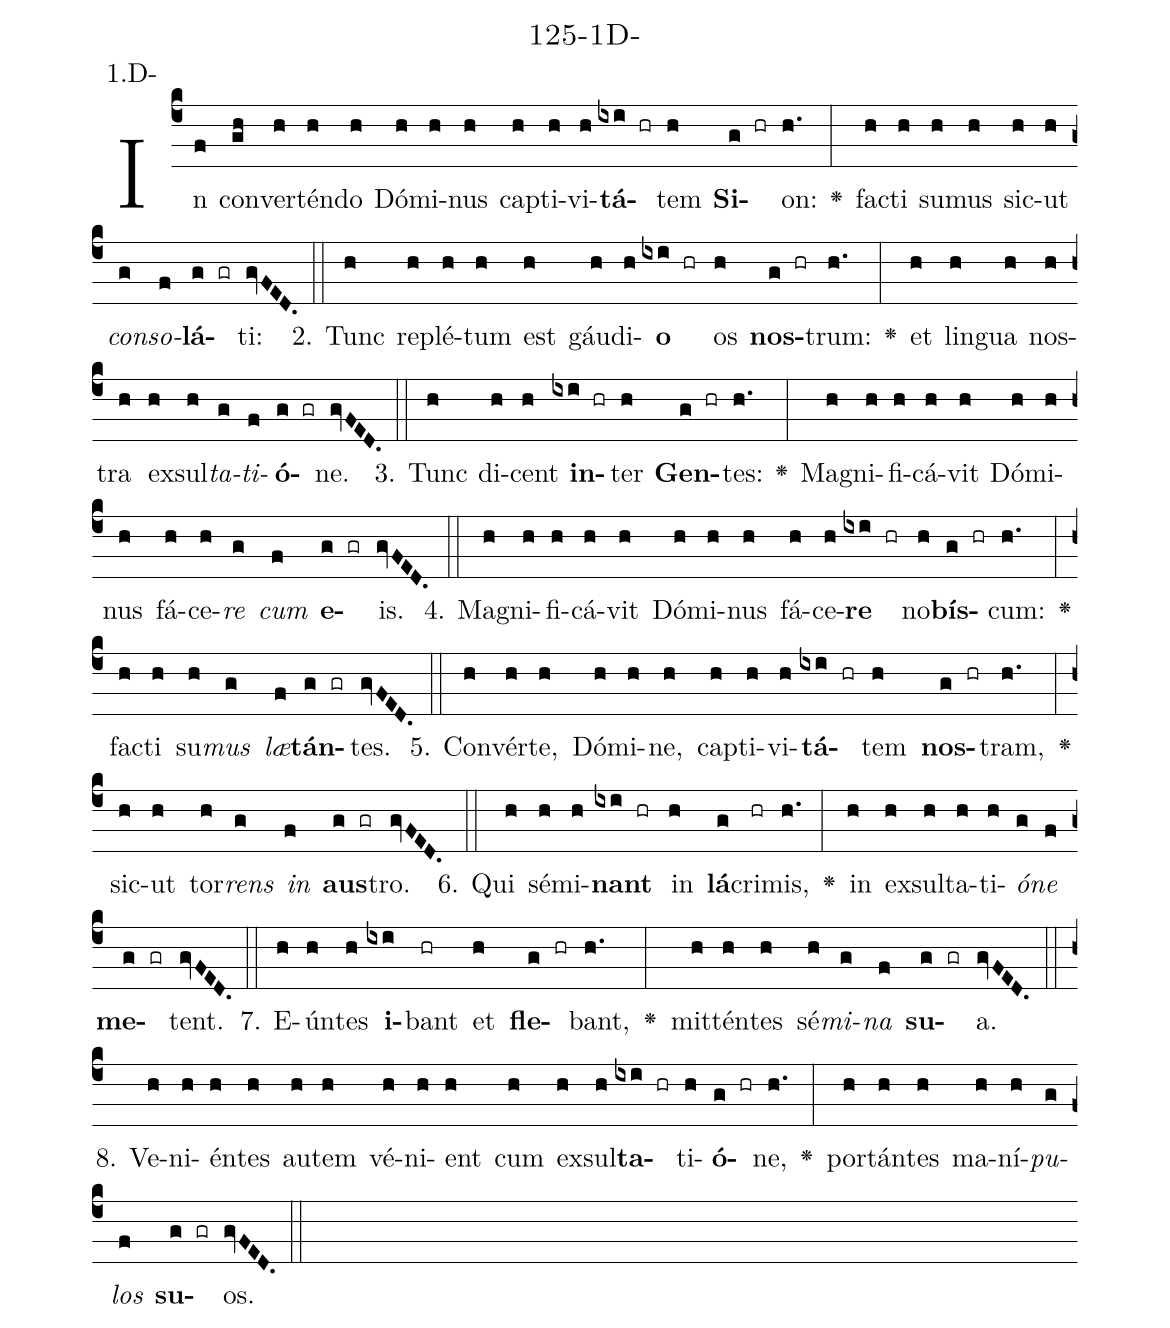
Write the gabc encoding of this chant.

name: 125-1D-;
annotation: 1.D-;
%%
(c4)In(f) con(gh)ver(h)tén(h)do(h) Dó(h)mi(h)nus(h) cap(h)ti(h)vi(h)<b>tá</b>(ixi hr)tem(h) <b>Si</b>(g hr)on:(h.) <v>\greheightstar</v>(:) fac(h)ti(h) su(h)mus(h) sic(h)ut(h) <i>con</i>(g)<i>so</i>(f)<b>lá</b>(g gr)ti:(gvFED.) (::)
2. Tunc(h) re(h)plé(h)tum(h) est(h) gáu(h)di(h)<b>o</b>(ixi hr) os(h) <b>nos</b>(g hr)trum:(h.) <v>\greheightstar</v>(:) et(h) lin(h)gua(h) nos(h)tra(h) ex(h)sul(h)<i>ta</i>(g)<i>ti</i>(f)<b>ó</b>(g gr)ne.(gvFED.) (::)
3. Tunc(h) di(h)cent(h) <b>in</b>(ixi hr)ter(h) <b>Gen</b>(g hr)tes:(h.) <v>\greheightstar</v>(:) Ma(h)gni(h)fi(h)cá(h)vit(h) Dó(h)mi(h)nus(h) fá(h)ce(h)<i>re</i>(g) <i>cum</i>(f) <b>e</b>(g gr)is.(gvFED.) (::)
4. Ma(h)gni(h)fi(h)cá(h)vit(h) Dó(h)mi(h)nus(h) fá(h)ce(h)<b>re</b>(ixi hr) no(h)<b>bís</b>(g hr)cum:(h.) <v>\greheightstar</v>(:) fac(h)ti(h) su(h)<i>mus</i>(g) <i>læ</i>(f)<b>tán</b>(g gr)tes.(gvFED.) (::)
5. Con(h)vér(h)te,(h) Dó(h)mi(h)ne,(h) cap(h)ti(h)vi(h)<b>tá</b>(ixi hr)tem(h) <b>nos</b>(g hr)tram,(h.) <v>\greheightstar</v>(:) sic(h)ut(h) tor(h)<i>rens</i>(g) <i>in</i>(f) <b>aus</b>(g gr)tro.(gvFED.) (::)
6. Qui(h) sé(h)mi(h)<b>nant</b>(ixi hr) in(h) <b>lá</b>(g)cri(hr)mis,(h.) <v>\greheightstar</v>(:) in(h) ex(h)sul(h)ta(h)ti(h)<i>ó</i>(g)<i>ne</i>(f) <b>me</b>(g gr)tent.(gvFED.) (::)
7. E(h)ún(h)tes(h) <b>i</b>(ixi)bant(hr) et(h) <b>fle</b>(g hr)bant,(h.) <v>\greheightstar</v>(:) mit(h)tén(h)tes(h) sé(h)<i>mi</i>(g)<i>na</i>(f) <b>su</b>(g gr)a.(gvFED.) (::)
8. Ve(h)ni(h)én(h)tes(h) au(h)tem(h) vé(h)ni(h)ent(h) cum(h) ex(h)sul(h)<b>ta</b>(ixi hr)ti(h)<b>ó</b>(g hr)ne,(h.) <v>\greheightstar</v>(:) por(h)tán(h)tes(h) ma(h)ní(h)<i>pu</i>(g)<i>los</i>(f) <b>su</b>(g gr)os.(gvFED.) (::)
